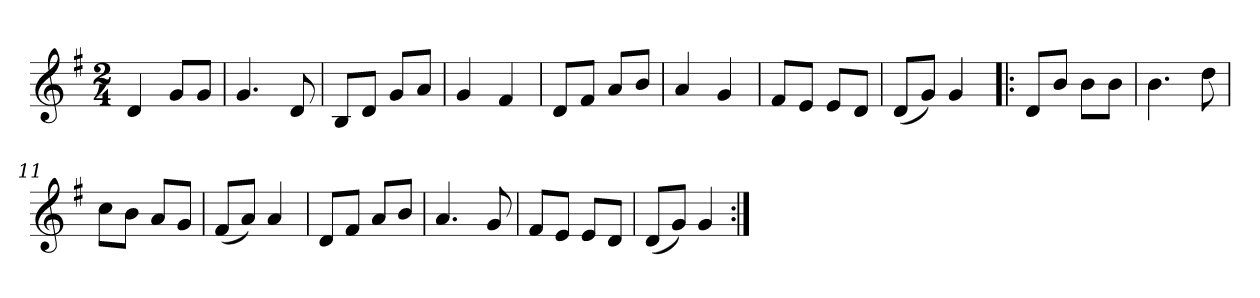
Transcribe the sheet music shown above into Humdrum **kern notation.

**kern
*part1
*staff1
*clefG2
*k[f#]
*G:
*M2/4
=1
4d/
8g/L
8g/J
=2
4.g/
8d/
=3
8B/L
8d/J
8g/L
8a/J
=4
4g/
4f#/
!!LO:LB:g=z
=5
8d/L
8f#/J
8a/L
8b/J
=6
4a/
4g/
=7
8f#/L
8e/J
8e/L
8d/J
=8
(<8d/L
8g/J)
4g/
!!LO:LB:g=z
=9!|:
8d/L
8b/J
8b\L
8b\J
=10
4.b\
8dd\
=11
8cc\L
8b\J
8a/L
8g/J
=12
(<8f#/L
8a/J)
4a/
!!LO:LB:g=z
=13
8d/L
8f#/J
8a/L
8b/J
=14
4.a/
8g/
=15
8f#/L
8e/J
8e/L
8d/J
=16
(<8d/L
8g/J)
4g/
=:|!
*-
